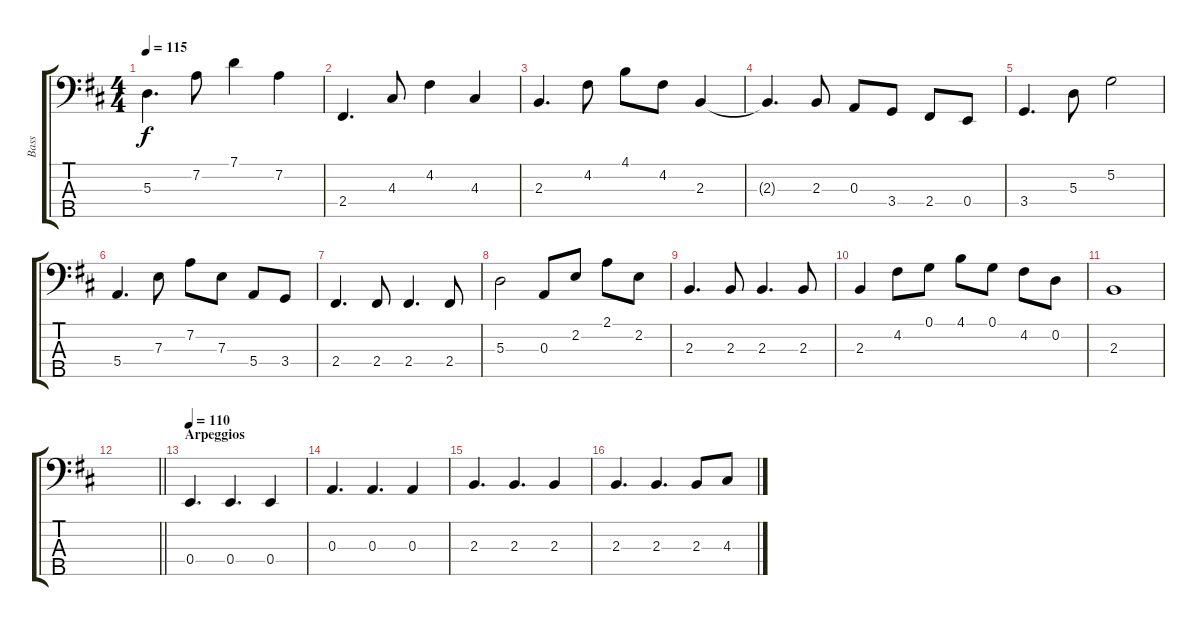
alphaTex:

\track ("Bass" "Bass") {instrument fretlessbass}
\staff {score tabs}
\tuning (G2 D2 A1 E1 B0) {hide}
\ts (4 4)
\tempo 115
\clef f4
\ks bminor
5.3.4{d dy f} 7.2.8 7.1.4 7.2.4 |
2.4.4{d} 4.3.8 4.2.4 4.3.4 |
2.3.4{d} 4.2.8 4.1.8 4.2.8 2.3.4 |
2.3{t}.4{d} 2.3.8 0.3.8 3.4.8 2.4.8 0.4.8 |
3.4.4{d} 5.3.8 5.2.2 |
5.4.4{d} 7.3.8 7.2.8 7.3.8 5.4.8 3.4.8 |
2.4.4{d} 2.4.8 2.4.4{d} 2.4.8 |
5.3.2 0.3.8 2.2.8 2.1.8 2.2.8 |
2.3.4{d} 2.3.8 2.3.4{d} 2.3.8 |
2.3.4 4.2.8 0.1.8 4.1.8 0.1.8 4.2.8 0.2.8 |
2.3.1 |
\barLineRight lightlight
|
\section ("" "Arpeggios")
\tempo 110
0.4.4{d} 0.4.4{d} 0.4.4 |
0.3.4{d} 0.3.4{d} 0.3.4 |
2.3.4{d} 2.3.4{d} 2.3.4 |
2.3.4{d} 2.3.4{d} 2.3.8 4.3.8
